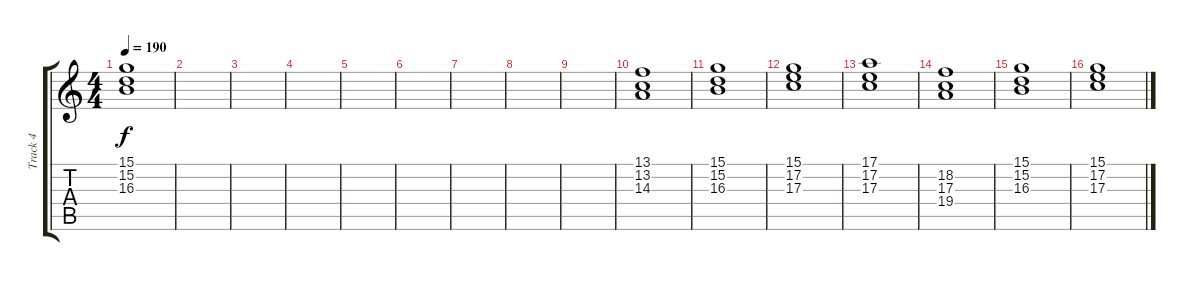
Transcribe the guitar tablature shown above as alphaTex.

\track ("Track 4" "Track 4") {instrument drawbarorgan}
\staff {score tabs}
\tuning (E4 B3 G3 D3 A2 E2) {hide}
\ts (4 4)
\tempo 190
\clef g2
\ks c
(15.1{t} 15.2{t} 16.3{t}).1{dy f} |
|
|
|
|
|
|
|
|
(13.1 13.2 14.3).1 |
(15.1 15.2 16.3).1 |
(15.1 17.2 17.3).1 |
(17.1 17.2 17.3).1 |
(18.2 17.3 19.4).1 |
(15.1 15.2 16.3).1 |
(15.1 17.2 17.3).1
